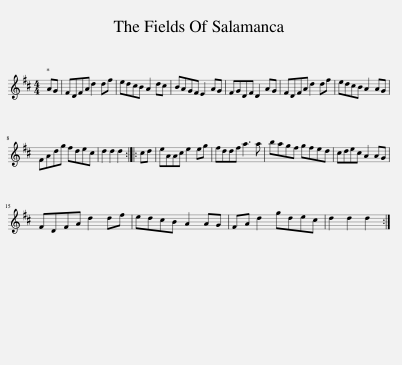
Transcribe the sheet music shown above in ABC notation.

X:1
L:1/8
M:4/4
I:linebreak $
K:D
V:1 treble
V:1
 AG | FDFA d2 df | edcB A2 dc | BAGF E2 AG | FGDF D2 AG | %5
 FDFA d2 df | edcB A2 AG |$ FAdg fdec | d2 d2 d2 :: cd | %10
 eAAc e2 eg | fddf a3 a | bagf gfed | cdec A2 AG |$ FDFA d2 df | %15
 edcB A2 AG | FA d2 gdec | d2 d2 d2 :| %18
